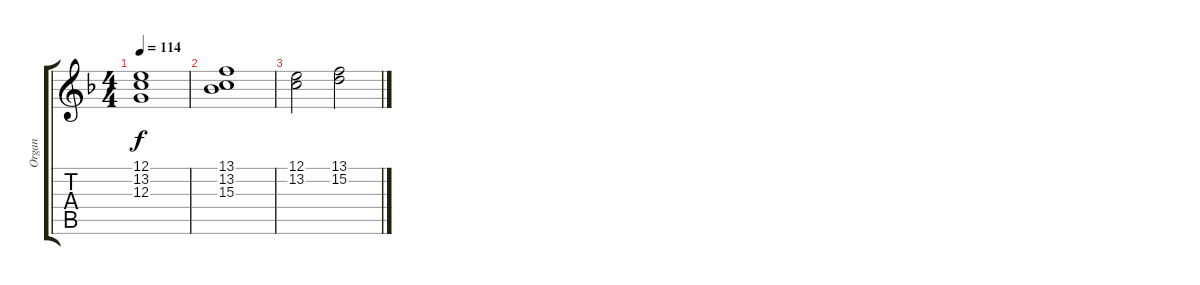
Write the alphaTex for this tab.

\track ("Organ" "Organ") {instrument drawbarorgan}
\staff {score tabs}
\tuning (E4 B3 G3 D3 A2 E2) {hide}
\ts (4 4)
\tempo 114
\clef g2
\ks f
(12.1 13.2 12.3).1{dy f} |
(13.1 13.2 15.3).1 |
(12.1 13.2).2 (13.1 15.2).2
